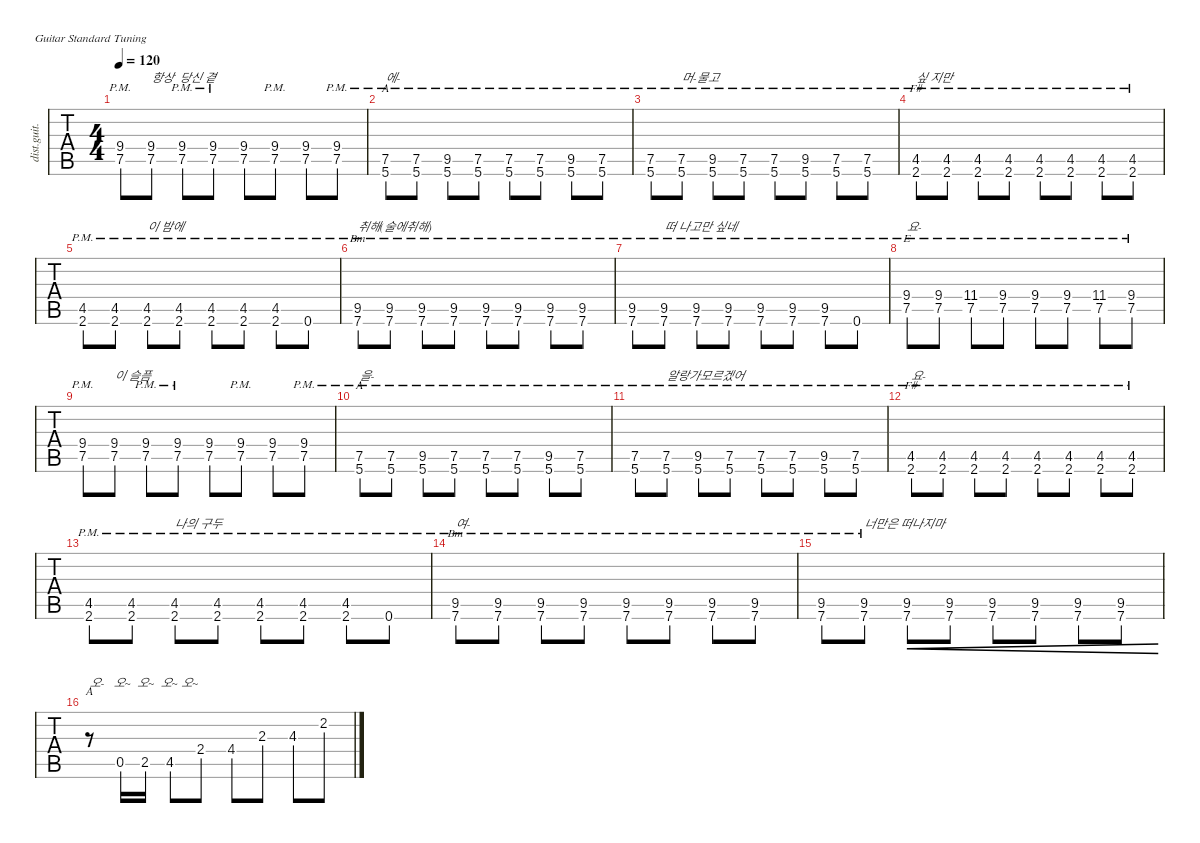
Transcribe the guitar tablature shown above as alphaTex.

\defaultSystemsLayout 4
\hideDynamics
\bracketExtendMode nobrackets
\track ("Distortion Guitar" "dist.guit.") {instrument distortionguitar}
\staff {tabs}
\tuning (E4 B3 G3 D3 A2 E2)
\chord ("A" x x x 2 0 x) {showdiagram false showfingering false}
\chord ("F#" x x x x 4 2) {showdiagram false showfingering false}
\chord ("Bm" x x x 4 2 x) {showdiagram false showfingering false}
\chord ("E" x x x x 2 0) {showdiagram false showfingering false}
\chord ("A" x 2 2 2 0 x) {showdiagram false showfingering false barre (2 2)}
\ts (4 4)
\tempo 120
\clef g2
\ks c
(7.5{pm} 9.4{pm}).8{dy mf} (7.5 9.4).8{txt "항상  당신 곁"} (7.5{pm} 9.4{pm}).8 (7.5{pm} 9.4{pm}).8 (7.5 9.4).8 (7.5{pm} 9.4{pm}).8 (7.5 9.4).8 (7.5{pm} 9.4{pm}).8 |
(7.5{pm} 5.6{pm}).8{ch "A" txt "에-"} (7.5{pm} 5.6{pm}).8 (9.5{pm acc #} 5.6{pm}).8 (7.5{pm} 5.6{pm}).8 (7.5{pm} 5.6{pm}).8 (7.5{pm} 5.6{pm}).8 (9.5{pm acc #} 5.6{pm}).8 (7.5{pm} 5.6{pm}).8 |
(7.5{pm} 5.6{pm}).8 (7.5{pm} 5.6{pm}).8{txt "머-물고"} (9.5{pm acc #} 5.6{pm}).8 (7.5{pm} 5.6{pm}).8 (7.5{pm} 5.6{pm}).8 (9.5{pm acc #} 5.6{pm}).8 (7.5{pm} 5.6{pm}).8 (5.6{pm} 7.5).8 |
(4.5{pm acc #} 2.6{pm acc #}).8{ch "F#" txt "싶 지만"} (4.5{pm acc #} 2.6{pm acc #}).8 (4.5{pm acc #} 2.6{pm acc #}).8 (4.5{pm acc #} 2.6{pm acc #}).8 (4.5{pm acc #} 2.6{pm acc #}).8 (4.5{pm acc #} 2.6{pm acc #}).8 (4.5{pm acc #} 2.6{pm acc #}).8 (4.5{pm acc #} 2.6{pm acc #}).8 |
(4.5{pm acc #} 2.6{pm acc #}).8 (4.5{pm acc #} 2.6{pm acc #}).8 (4.5{pm acc #} 2.6{pm acc #}).8{txt "이 밤에"} (4.5{pm acc #} 2.6{pm acc #}).8 (4.5{pm acc #} 2.6{pm acc #}).8 (4.5{pm acc #} 2.6{pm acc #}).8 (4.5{pm acc #} 2.6{pm acc #}).8 0.6{pm}.8 |
(9.5{pm acc #} 7.6{pm}).8{ch "Bm" txt "취해(술에취해)"} (9.5{pm acc #} 7.6{pm}).8 (9.5{pm acc #} 7.6{pm}).8 (9.5{pm acc #} 7.6{pm}).8 (9.5{pm acc #} 7.6{pm}).8 (9.5{pm acc #} 7.6{pm}).8 (9.5{pm acc #} 7.6{pm}).8 (9.5{pm acc #} 7.6{pm}).8 |
(9.5{pm acc #} 7.6{pm}).8 (9.5{pm acc #} 7.6{pm}).8{txt "떠 나고만 싶네"} (9.5{pm acc #} 7.6{pm}).8 (9.5{pm acc #} 7.6{pm}).8 (9.5{pm acc #} 7.6{pm}).8 (9.5{pm acc #} 7.6{pm}).8 (9.5{pm acc #} 7.6{pm}).8 0.6{pm}.8 |
(7.5{pm} 9.4{pm}).8{ch "E" txt "요-"} (7.5{pm} 9.4{pm}).8 (7.5{pm} 11.4{pm acc #}).8 (7.5{pm} 9.4{pm}).8 (7.5{pm} 9.4{pm}).8 (7.5{pm} 9.4{pm}).8 (7.5{pm} 11.4{pm acc #}).8 (7.5{pm} 9.4{pm}).8 |
(7.5{pm} 9.4{pm}).8 (7.5 9.4).8{txt "이 슬픔"} (7.5{pm} 9.4{pm}).8 (7.5{pm} 9.4{pm}).8 (7.5 9.4).8 (7.5{pm} 9.4{pm}).8 (7.5 9.4).8 (7.5{pm} 9.4{pm}).8 |
(7.5{pm} 5.6{pm}).8{ch "A" txt "을-"} (7.5{pm} 5.6{pm}).8 (9.5{pm acc #} 5.6{pm}).8 (7.5{pm} 5.6{pm}).8 (7.5{pm} 5.6{pm}).8 (7.5{pm} 5.6{pm}).8 (9.5{pm acc #} 5.6{pm}).8 (7.5{pm} 5.6{pm}).8 |
(7.5{pm} 5.6{pm}).8 (7.5{pm} 5.6{pm}).8{txt "알랑가모르겠어"} (9.5{pm acc #} 5.6{pm}).8 (7.5{pm} 5.6{pm}).8 (7.5{pm} 5.6{pm}).8 (7.5{pm} 5.6{pm}).8 (9.5{pm acc #} 5.6{pm}).8 (5.6{pm} 7.5).8 |
(2.6{pm acc #} 4.5{pm acc #}).8{ch "F#" txt "요-"} (2.6{pm acc #} 4.5{pm acc #}).8 (2.6{pm acc #} 4.5{pm acc #}).8 (2.6{pm acc #} 4.5{pm acc #}).8 (2.6{pm acc #} 4.5{pm acc #}).8 (2.6{pm acc #} 4.5{pm acc #}).8 (2.6{pm acc #} 4.5{pm acc #}).8 (2.6{pm acc #} 4.5{pm acc #}).8 |
(2.6{pm acc #} 4.5{pm acc #}).8 (2.6{pm acc #} 4.5{pm acc #}).8 (2.6{pm acc #} 4.5{pm acc #}).8{txt "나의 구두"} (2.6{pm acc #} 4.5{pm acc #}).8 (2.6{pm acc #} 4.5{pm acc #}).8 (2.6{pm acc #} 4.5{pm acc #}).8 (2.6{pm acc #} 4.5{pm acc #}).8 0.6{pm}.8 |
(9.5{pm acc #} 7.6{pm}).8{ch "Bm" txt "여-"} (9.5{pm acc #} 7.6{pm}).8 (9.5{pm acc #} 7.6{pm}).8 (9.5{pm acc #} 7.6{pm}).8 (9.5{pm acc #} 7.6{pm}).8 (9.5{pm acc #} 7.6{pm}).8 (9.5{pm acc #} 7.6{pm}).8 (9.5{pm acc #} 7.6{pm}).8 |
(7.6{pm} 9.5{pm acc #}).8 (7.6{pm} 9.5{pm acc #}).8{txt "너만은 떠나지마"} (9.5{acc #} 7.6).8{cre} (9.5{acc #} 7.6).8{cre} (9.5{acc #} 7.6).8{cre} (9.5{acc #} 7.6).8{cre} (9.5{acc #} 7.6).8{cre} (9.5{acc #} 7.6).8{cre} |
r.8{ch "A" txt "오-   오~  오~  오~ 오~"} 0.5.16 2.5.16 4.5{acc #}.8 2.4.8 4.4{acc #}.8 2.3.8 4.3.8 2.2{acc #}.8
